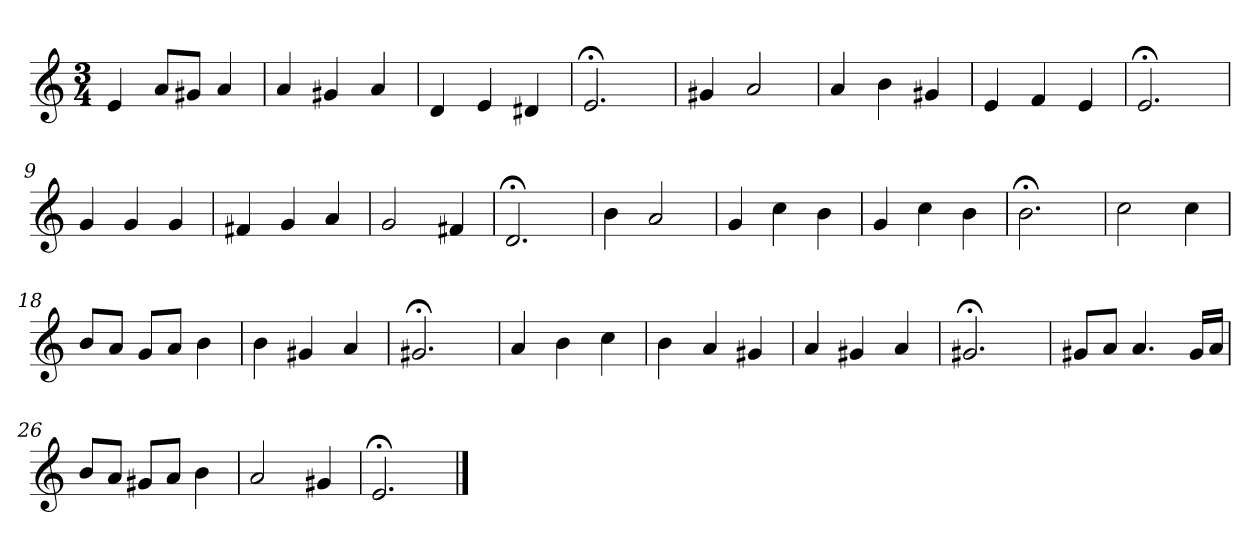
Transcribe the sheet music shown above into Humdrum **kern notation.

**kern
*part1
*staff1
*clefG2
*k[]
*C:
*M3/4
=1
4e
8a/L
8g#X/J
4a
=2
4a
4g#X
4a
=3
4d
4e
4d#X
=4
2.e;<
=5
4g#X
2a
=6
4a
4b
4g#X
=7
4e
4f
4e
=8
2.e;<
=9
4g
4g
4g
=10
4f#X
4g
4a
=11
2g
4f#X
=12
2.d;<
=13
4b
2a
=14
4g
4cc
4b
=15
4g
4cc
4b
=16
2.b;<
=17
2cc
4cc
=18
8b/L
8a/J
8g/L
8a/J
4b
=19
4b
4g#X
4a
=20
2.g#X;<
=21
4a
4b
4cc
=22
4b
4a
4g#X
=23
4a
4g#X
4a
=24
2.g#X;<
=25
8g#X/L
8a/J
4.a
16g#/LL
16a/JJ
=26
8b/L
8a/J
8g#X/L
8a/J
4b
=27
2a
4g#X
=28
2.e;<
==
*-
